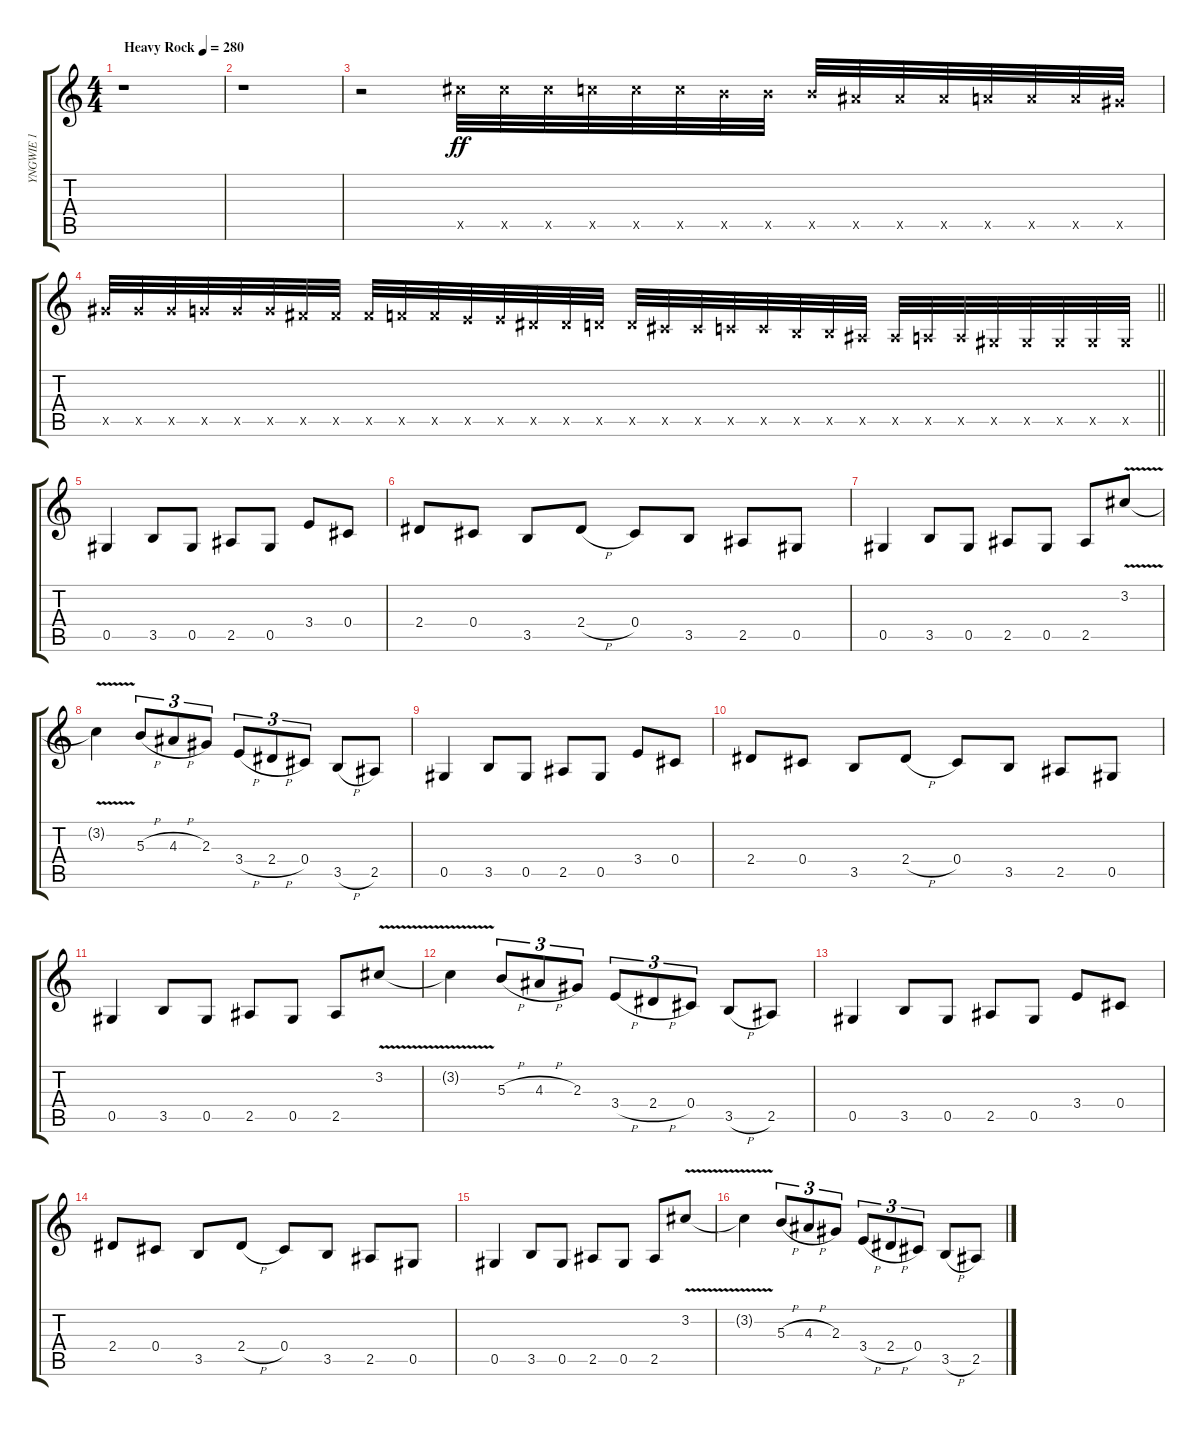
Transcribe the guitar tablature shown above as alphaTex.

\track ("YNGWIE 1" "YNGWIE 1") {instrument distortionguitar}
\staff {score tabs}
\tuning (Eb4 Bb3 Gb3 Db3 Ab2 Eb2) {hide}
\ts (4 4)
\tempo (280 "Heavy Rock")
\clef g2
\ks c
r.1{dy ff instrument distortionguitar} |
r.1 |
r.2 17.5{x}.32 17.5{x}.32 17.5{x}.32 16.5{x}.32 16.5{x}.32 16.5{x}.32 15.5{x}.32 15.5{x}.32 15.5{x}.32 14.5{x}.32 14.5{x}.32 14.5{x}.32 13.5{x}.32 13.5{x}.32 13.5{x}.32 12.5{x}.32 |
\barLineRight lightlight
12.5{x}.32 12.5{x}.32 12.5{x}.32 11.5{x}.32 11.5{x}.32 11.5{x}.32 10.5{x}.32 10.5{x}.32 10.5{x}.32 9.5{x}.32 9.5{x}.32 8.5{x}.32 8.5{x}.32 7.5{x}.32 7.5{x}.32 6.5{x}.32 6.5{x}.32 5.5{x}.32 5.5{x}.32 4.5{x}.32 4.5{x}.32 3.5{x}.32 3.5{x}.32 2.5{x}.32 2.5{x}.32 1.5{x}.32 1.5{x}.32 0.5{x}.32 0.5{x}.32 0.5{x}.32 0.5{x}.32 0.5{x}.32 |
0.5.4 3.5.8 0.5.8 2.5.8 0.5.8 3.4.8 0.4.8 |
2.4.8 0.4.8 3.5.8 2.4{h}.8 0.4.8 3.5.8 2.5.8 0.5.8 |
0.5.4 3.5.8 0.5.8 2.5.8 0.5.8 2.5.8 3.2{v}.8 |
3.2{t}.4 5.3{h}.8{tu (3 2)} 4.3{h}.8{tu (3 2)} 2.3.8{tu (3 2)} 3.4{h}.8{tu (3 2)} 2.4{h}.8{tu (3 2)} 0.4.8{tu (3 2)} 3.5{h}.8 2.5.8 |
0.5.4 3.5.8 0.5.8 2.5.8 0.5.8 3.4.8 0.4.8 |
2.4.8 0.4.8 3.5.8 2.4{h}.8 0.4.8 3.5.8 2.5.8 0.5.8 |
0.5.4 3.5.8 0.5.8 2.5.8 0.5.8 2.5.8 3.2{v}.8 |
3.2{t}.4 5.3{h}.8{tu (3 2)} 4.3{h}.8{tu (3 2)} 2.3.8{tu (3 2)} 3.4{h}.8{tu (3 2)} 2.4{h}.8{tu (3 2)} 0.4.8{tu (3 2)} 3.5{h}.8 2.5.8 |
0.5.4 3.5.8 0.5.8 2.5.8 0.5.8 3.4.8 0.4.8 |
2.4.8 0.4.8 3.5.8 2.4{h}.8 0.4.8 3.5.8 2.5.8 0.5.8 |
0.5.4 3.5.8 0.5.8 2.5.8 0.5.8 2.5.8 3.2{v}.8 |
3.2{t}.4 5.3{h}.8{tu (3 2)} 4.3{h}.8{tu (3 2)} 2.3.8{tu (3 2)} 3.4{h}.8{tu (3 2)} 2.4{h}.8{tu (3 2)} 0.4.8{tu (3 2)} 3.5{h}.8 2.5.8
